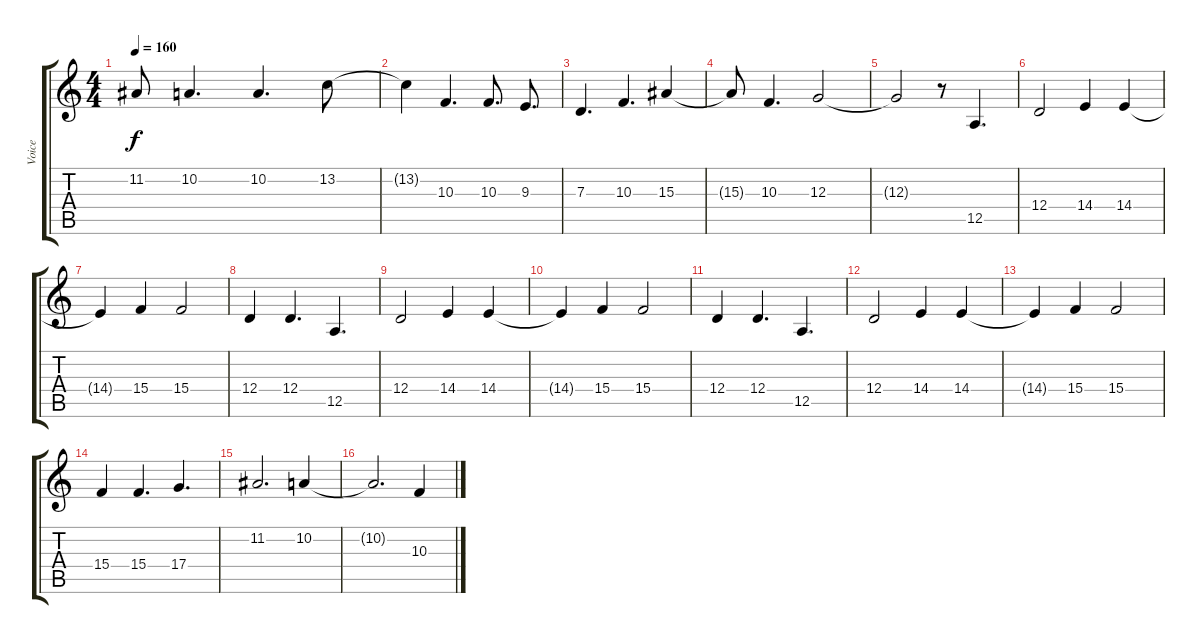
\track ("Voice" "Voice") {instrument panflute}
\staff {score tabs}
\tuning (E4 B3 G3 D3 A2 E2) {hide}
\ts (4 4)
\tempo 160
\clef g2
\ks c
11.2{t}.8{dy f} 10.2.4{d} 10.2.4{d} 13.2.8 |
13.2{t}.4 10.3.4{d} 10.3.8{d} 9.3.8{d} |
7.3.4{d} 10.3.4{d} 15.3.4 |
15.3{t}.8 10.3.4{d} 12.3.2 |
12.3{t}.2 r.8 12.5.4{d} |
12.4.2 14.4.4 14.4.4 |
14.4{t}.4 15.4.4 15.4.2 |
12.4.4 12.4.4{d} 12.5.4{d} |
12.4.2 14.4.4 14.4.4 |
14.4{t}.4 15.4.4 15.4.2 |
12.4.4 12.4.4{d} 12.5.4{d} |
12.4.2 14.4.4 14.4.4 |
14.4{t}.4 15.4.4 15.4.2 |
15.4.4 15.4.4{d} 17.4.4{d} |
11.2.2{d} 10.2.4 |
10.2{t}.2{d} 10.3.4
